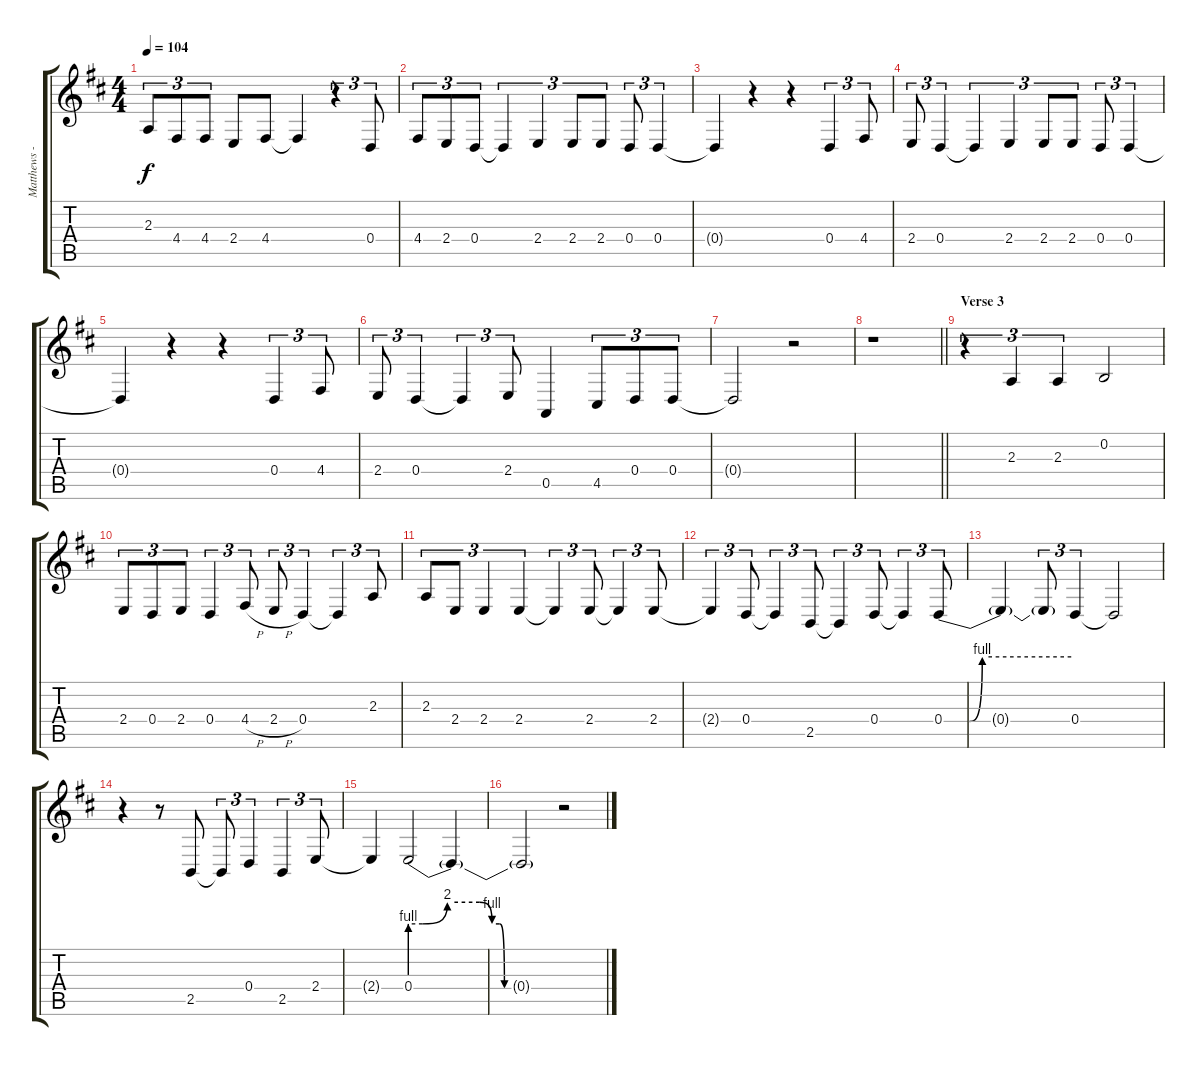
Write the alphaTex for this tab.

\track ("Matthews - Vocals" "Matthews -") {instrument violin}
\staff {score tabs}
\tuning (E4 B3 G3 D3 A2 E2) {hide}
\ts (4 4)
\tempo 104
\clef g2
\ks d
2.3{t}.8{tu (3 2) dy f} 4.4.8{tu (3 2)} 4.4.8{tu (3 2)} 2.4.8 4.4.8 4.4{t}.4 r.4{tu (3 2)} 0.4.8{tu (3 2)} |
4.4.8{tu (3 2)} 2.4.8{tu (3 2)} 0.4.8{tu (3 2)} 0.4{t}.4{tu (3 2)} 2.4.4{tu (3 2)} 2.4.8{tu (3 2)} 2.4.8{tu (3 2)} 0.4.8{tu (3 2)} 0.4.4{tu (3 2)} |
0.4{t}.4 r.4 r.4 0.4.4{tu (3 2)} 4.4.8{tu (3 2)} |
2.4.8{tu (3 2)} 0.4.4{tu (3 2)} 0.4{t}.4{tu (3 2)} 2.4.4{tu (3 2)} 2.4.8{tu (3 2)} 2.4.8{tu (3 2)} 0.4.8{tu (3 2)} 0.4.4{tu (3 2)} |
0.4{t}.4 r.4 r.4 0.4.4{tu (3 2)} 4.4.8{tu (3 2)} |
2.4.8{tu (3 2)} 0.4.4{tu (3 2)} 0.4{t}.4{tu (3 2)} 2.4.8{tu (3 2)} 0.5.4 4.5.8{tu (3 2)} 0.4.8{tu (3 2)} 0.4.8{tu (3 2)} |
0.4{t}.2 r.2 |
\barLineRight lightlight
r.1 |
\section ("" "Verse 3")
r.4{tu (3 2)} 2.3.4{tu (3 2)} 2.3.4{tu (3 2)} 0.2.2 |
2.4.8{tu (3 2)} 0.4.8{tu (3 2)} 2.4.8{tu (3 2)} 0.4.4{tu (3 2)} 4.4{h}.8{tu (3 2)} 2.4{h}.8{tu (3 2)} 0.4.4{tu (3 2)} 0.4{t}.4{tu (3 2)} 2.3.8{tu (3 2)} |
2.3.8{tu (3 2)} 2.4.8{tu (3 2)} 2.4.4{tu (3 2)} 2.4.4{tu (3 2)} 2.4{t}.4{tu (3 2)} 2.4.8{tu (3 2)} 2.4{t}.4{tu (3 2)} 2.4.8{tu (3 2)} |
2.4{t}.4{tu (3 2)} 0.4.8{tu (3 2)} 0.4{t}.4{tu (3 2)} 2.5.8{tu (3 2)} 2.5{t}.4{tu (3 2)} 0.4.8{tu (3 2)} 0.4{t}.4{tu (3 2)} 0.4{be (custom 0 0 12 0 18 4 60 4)}.8{tu (3 2)} |
0.4{t}.4 0.4{t}.8{tu (3 2)} 0.4.4{tu (3 2)} 0.4{t}.2 |
r.4 r.8 2.5.8 2.5{t}.8{tu (3 2)} 0.4.4{tu (3 2)} 2.5.4{tu (3 2)} 2.4.8{tu (3 2)} |
2.4{t}.4 0.4{be (custom 0 4 5 4 15 8 28 8 33 4 36 4 38 0 60 0)}.2 0.4{t}.4 |
0.4{t}.2 r.2
